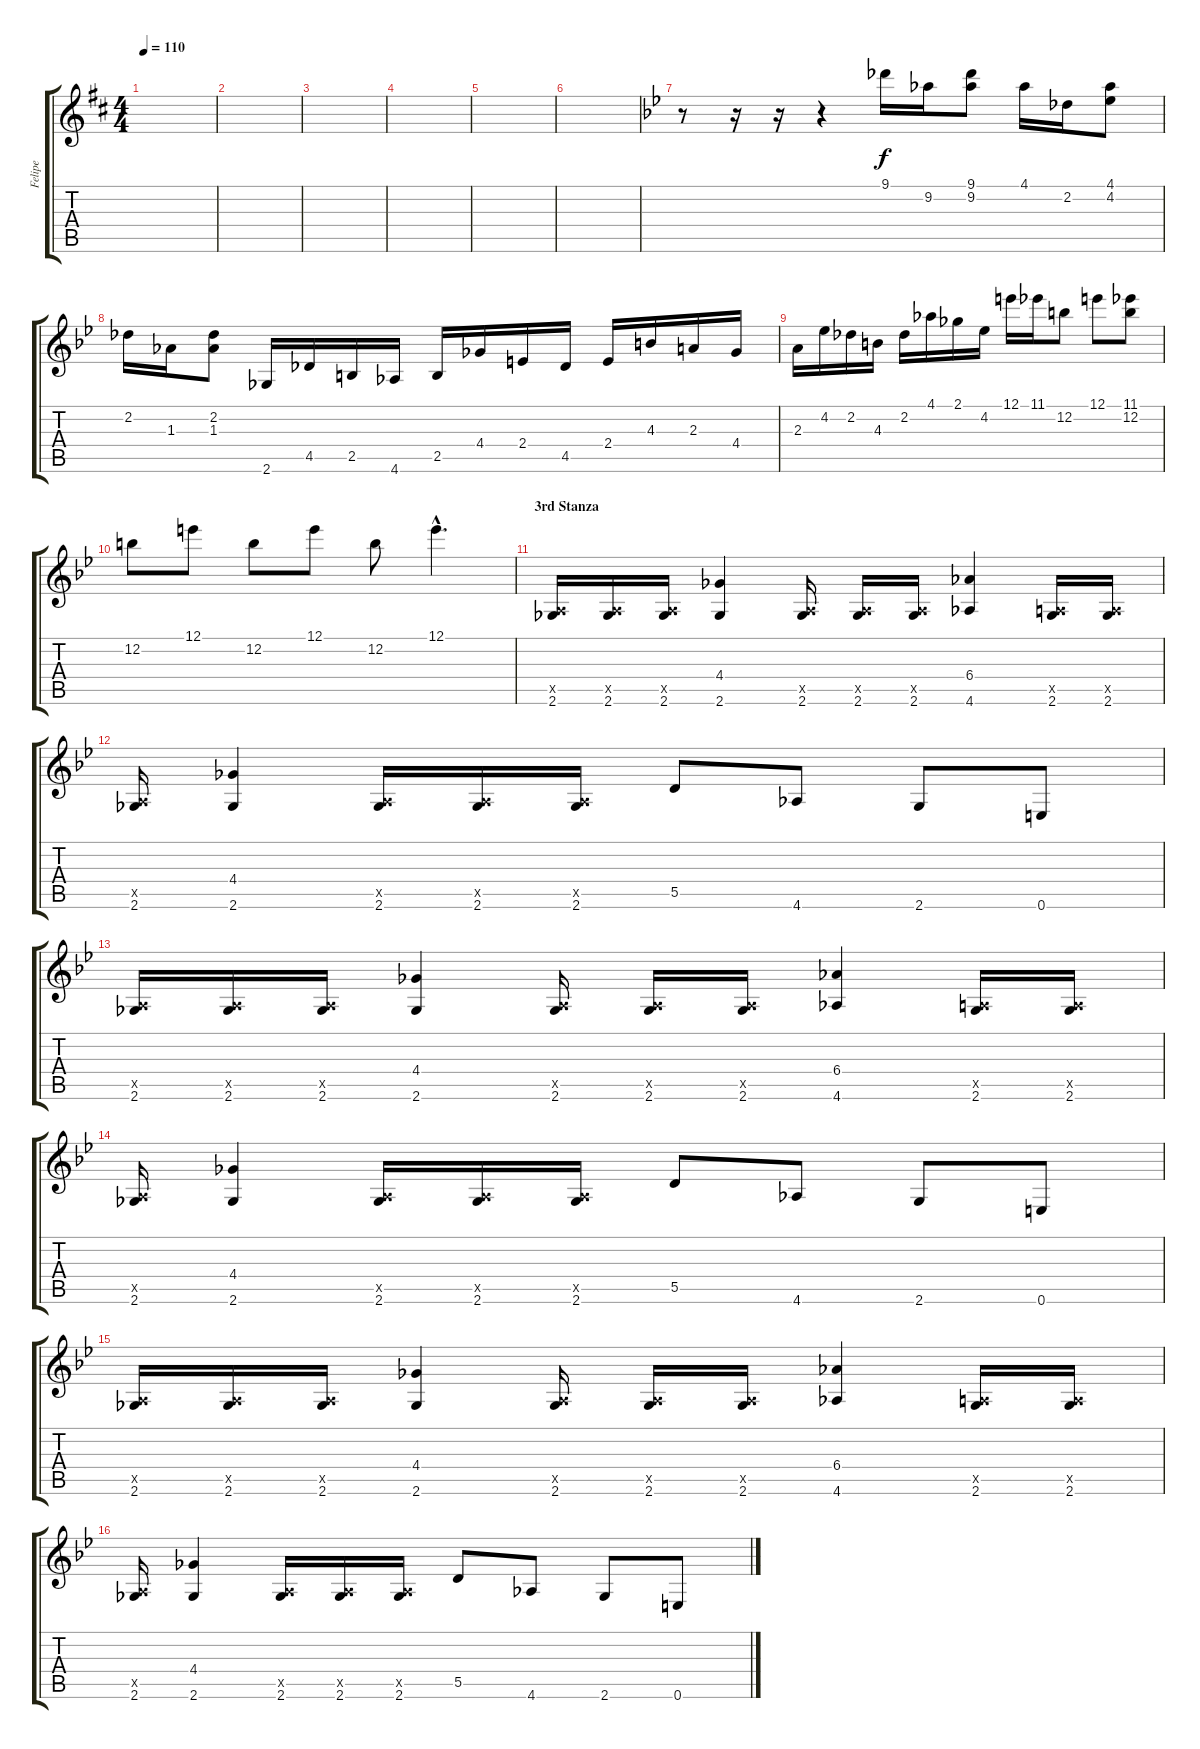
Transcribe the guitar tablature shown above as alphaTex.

\track ("Felipe" "Felipe") {instrument overdrivenguitar}
\staff {score tabs}
\tuning (E4 B3 G3 D3 A2 E2) {hide}
\ts (4 4)
\tempo 110
\clef g2
\ks bminor
|
|
|
|
|
|
\ks bb
r.8 r.16 r.16 r.4 9.1.16 9.2.16 (9.1 9.2).8 4.1.16 2.2.16 (4.1 4.2).8 |
2.2.16 1.3.16 (2.2 1.3).8 2.6.16 4.5.16 2.5.16 4.6.16 2.5.16 4.4.16 2.4.16 4.5.16 2.4.16 4.3.16 2.3.16 4.4.16 |
2.3.16 4.2.16 2.2.16 4.3.16 2.2.16 4.1.16 2.1.16 4.2.16 12.1.16 11.1.16 12.2.8 12.1.8 (11.1 12.2).8 |
12.2.8 12.1.8 12.2.8 12.1.8 12.2.8 12.1{hac}.4{d} |
\section ("" "3rd Stanza")
(0.5{x} 2.6).16 (0.5{x} 2.6).16 (0.5{x} 2.6).16 (4.4 2.6).4 (0.5{x} 2.6).16 (0.5{x} 2.6).16 (0.5{x} 2.6).16 (6.4 4.6).4 (0.5{x} 2.6).16 (0.5{x} 2.6).16 |
(0.5{x} 2.6).16 (4.4 2.6).4 (0.5{x} 2.6).16 (0.5{x} 2.6).16 (0.5{x} 2.6).16 5.5.8 4.6.8 2.6.8 0.6.8 |
(0.5{x} 2.6).16 (0.5{x} 2.6).16 (0.5{x} 2.6).16 (4.4 2.6).4 (0.5{x} 2.6).16 (0.5{x} 2.6).16 (0.5{x} 2.6).16 (6.4 4.6).4 (0.5{x} 2.6).16 (0.5{x} 2.6).16 |
(0.5{x} 2.6).16 (4.4 2.6).4 (0.5{x} 2.6).16 (0.5{x} 2.6).16 (0.5{x} 2.6).16 5.5.8 4.6.8 2.6.8 0.6.8 |
(0.5{x} 2.6).16 (0.5{x} 2.6).16 (0.5{x} 2.6).16 (4.4 2.6).4 (0.5{x} 2.6).16 (0.5{x} 2.6).16 (0.5{x} 2.6).16 (6.4 4.6).4 (0.5{x} 2.6).16 (0.5{x} 2.6).16 |
(0.5{x} 2.6).16 (4.4 2.6).4 (0.5{x} 2.6).16 (0.5{x} 2.6).16 (0.5{x} 2.6).16 5.5.8 4.6.8 2.6.8 0.6.8
